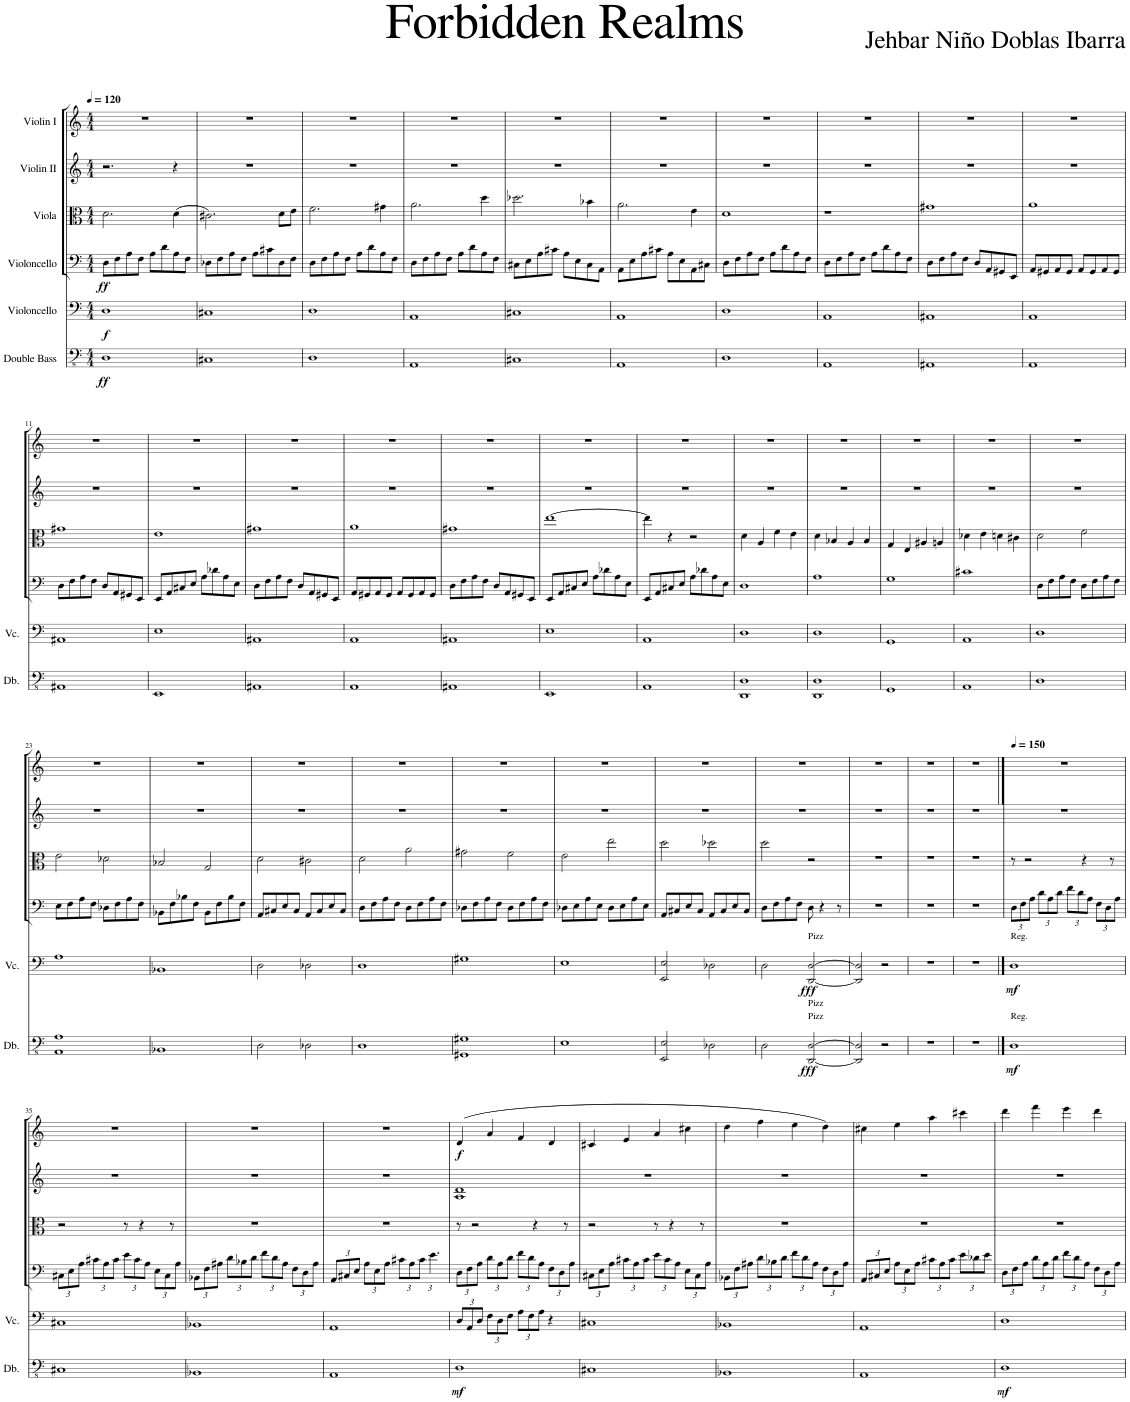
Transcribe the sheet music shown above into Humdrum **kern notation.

**kern	**dynam	**kern	**dynam	**kern	**dynam	**kern	**kern	**kern	**dynam
*part6	*part6	*part5	*part5	*part4	*part4	*part3	*part2	*part1	*part1
*staff6	*staff6	*staff5	*staff5	*staff4	*staff4	*staff3	*staff2	*staff1	*staff1
*I"Double Bass	*	*I"Violoncello	*	*I"Violoncello	*	*I"Viola	*I"Violin II	*I"Violin I	*
*I'Db.	*	*I'Vc.	*	*I'Vc	*	*I'Vla	*I'Vln	*I'Vln	*
*clefFv4	*	*clefF4	*	*clefF4	*	*clefC3	*clefG2	*clefG2	*
*ITrd7c12	*	*	*	*	*	*	*	*	*
*k[]	*	*k[]	*	*k[]	*	*k[]	*k[]	*k[]	*
*M4/4	*	*M4/4	*	*M4/4	*	*M4/4	*M4/4	*M4/4	*
*MM120	*	*MM120	*	*MM120	*	*MM120	*MM120	*MM120	*
=1	=1	=1	=1	=1	=1	=1	=1	=1	=1
!	!LO:DY:b	!	!LO:DY:b	!	!LO:DY:b	!	!	!	!
1DD	ff	1D	f	8D\L	ff	2.d\	2.r	1r	.
.	.	.	.	8F\	.	.	.	.	.
.	.	.	.	8A\	.	.	.	.	.
.	.	.	.	8F\J	.	.	.	.	.
.	.	.	.	8A\L	.	.	.	.	.
.	.	.	.	8d\	.	.	.	.	.
.	.	.	.	8A\	.	(4d\	4r	.	.
.	.	.	.	8F\J	.	.	.	.	.
=2	=2	=2	=2	=2	=2	=2	=2	=2	=2
1CC#X	.	1C#X	.	8D-X\L	.	2.c#X\)	1r	1r	.
.	.	.	.	8F\	.	.	.	.	.
.	.	.	.	8A\	.	.	.	.	.
.	.	.	.	8F\J	.	.	.	.	.
.	.	.	.	8A\L	.	.	.	.	.
.	.	.	.	8c#X\	.	.	.	.	.
.	.	.	.	8D-\	.	8d\L	.	.	.
.	.	.	.	8F\J	.	8e\J	.	.	.
=3	=3	=3	=3	=3	=3	=3	=3	=3	=3
1DD	.	1D	.	8D\L	.	2.f\	1r	1r	.
.	.	.	.	8F\	.	.	.	.	.
.	.	.	.	8A\	.	.	.	.	.
.	.	.	.	8F\J	.	.	.	.	.
.	.	.	.	8A\L	.	.	.	.	.
.	.	.	.	8d\	.	.	.	.	.
.	.	.	.	8A\	.	4g#X\	.	.	.
.	.	.	.	8F\J	.	.	.	.	.
=4	=4	=4	=4	=4	=4	=4	=4	=4	=4
1AAA	.	1AA	.	8D\L	.	2.a\	1r	1r	.
.	.	.	.	8F\	.	.	.	.	.
.	.	.	.	8A\	.	.	.	.	.
.	.	.	.	8F\J	.	.	.	.	.
.	.	.	.	8A\L	.	.	.	.	.
.	.	.	.	8d\	.	.	.	.	.
.	.	.	.	8A\	.	4dd\	.	.	.
.	.	.	.	8F\J	.	.	.	.	.
=5	=5	=5	=5	=5	=5	=5	=5	=5	=5
1CC#X	.	1C#X	.	8C#X\L	.	2.dd-X\	1r	1r	.
.	.	.	.	8E\	.	.	.	.	.
.	.	.	.	8A\	.	.	.	.	.
.	.	.	.	8c#X\J	.	.	.	.	.
.	.	.	.	8A\L	.	.	.	.	.
.	.	.	.	8E\	.	.	.	.	.
.	.	.	.	8C#\	.	4b-X\	.	.	.
.	.	.	.	8AA\J	.	.	.	.	.
=6	=6	=6	=6	=6	=6	=6	=6	=6	=6
1AAA	.	1AA	.	8AA\L	.	2.a\	1r	1r	.
.	.	.	.	8E\	.	.	.	.	.
.	.	.	.	8A\	.	.	.	.	.
.	.	.	.	8c#X\J	.	.	.	.	.
.	.	.	.	8A\L	.	.	.	.	.
.	.	.	.	8E\	.	.	.	.	.
.	.	.	.	8AA\	.	4e\	.	.	.
.	.	.	.	8C#X\J	.	.	.	.	.
=7	=7	=7	=7	=7	=7	=7	=7	=7	=7
1DD	.	1D	.	8D\L	.	1d	1r	1r	.
.	.	.	.	8F\	.	.	.	.	.
.	.	.	.	8A\	.	.	.	.	.
.	.	.	.	8F\J	.	.	.	.	.
.	.	.	.	8A\L	.	.	.	.	.
.	.	.	.	8d\	.	.	.	.	.
.	.	.	.	8A\	.	.	.	.	.
.	.	.	.	8F\J	.	.	.	.	.
=8	=8	=8	=8	=8	=8	=8	=8	=8	=8
1AAA	.	1AA	.	8D\L	.	1r	1r	1r	.
.	.	.	.	8F\	.	.	.	.	.
.	.	.	.	8A\	.	.	.	.	.
.	.	.	.	8F\J	.	.	.	.	.
.	.	.	.	8A\L	.	.	.	.	.
.	.	.	.	8d\	.	.	.	.	.
.	.	.	.	8A\	.	.	.	.	.
.	.	.	.	8F\J	.	.	.	.	.
=9	=9	=9	=9	=9	=9	=9	=9	=9	=9
1AAA#X	.	1AA#X	.	8D\L	.	1g#X	1r	1r	.
.	.	.	.	8F\	.	.	.	.	.
.	.	.	.	8A\	.	.	.	.	.
.	.	.	.	8F\J	.	.	.	.	.
.	.	.	.	8D/L	.	.	.	.	.
.	.	.	.	8AA/	.	.	.	.	.
.	.	.	.	8GG#X/	.	.	.	.	.
.	.	.	.	8EE/J	.	.	.	.	.
=10	=10	=10	=10	=10	=10	=10	=10	=10	=10
1AAA	.	1AA	.	8AA/L	.	1a	1r	1r	.
.	.	.	.	8GG#X/	.	.	.	.	.
.	.	.	.	8AA/	.	.	.	.	.
.	.	.	.	8GG#/J	.	.	.	.	.
.	.	.	.	8AA/L	.	.	.	.	.
.	.	.	.	8GG#/	.	.	.	.	.
.	.	.	.	8AA/	.	.	.	.	.
.	.	.	.	8GG#/J	.	.	.	.	.
!!LO:LB:g=z
=11	=11	=11	=11	=11	=11	=11	=11	=11	=11
1AAA#X	.	1AA#X	.	8D\L	.	1g#X	1r	1r	.
.	.	.	.	8F\	.	.	.	.	.
.	.	.	.	8A\	.	.	.	.	.
.	.	.	.	8F\J	.	.	.	.	.
.	.	.	.	8D/L	.	.	.	.	.
.	.	.	.	8AA/	.	.	.	.	.
.	.	.	.	8GG#X/	.	.	.	.	.
.	.	.	.	8EE/J	.	.	.	.	.
=12	=12	=12	=12	=12	=12	=12	=12	=12	=12
1EEE	.	1E	.	8EE/L	.	1e	1r	1r	.
.	.	.	.	8AA/	.	.	.	.	.
.	.	.	.	8C#X/	.	.	.	.	.
.	.	.	.	8E/J	.	.	.	.	.
.	.	.	.	8A\L	.	.	.	.	.
.	.	.	.	8d-X\	.	.	.	.	.
.	.	.	.	8A\	.	.	.	.	.
.	.	.	.	8E\J	.	.	.	.	.
=13	=13	=13	=13	=13	=13	=13	=13	=13	=13
1AAA#X	.	1AA#X	.	8D\L	.	1g#X	1r	1r	.
.	.	.	.	8F\	.	.	.	.	.
.	.	.	.	8A\	.	.	.	.	.
.	.	.	.	8F\J	.	.	.	.	.
.	.	.	.	8D/L	.	.	.	.	.
.	.	.	.	8AA/	.	.	.	.	.
.	.	.	.	8GG#X/	.	.	.	.	.
.	.	.	.	8EE/J	.	.	.	.	.
=14	=14	=14	=14	=14	=14	=14	=14	=14	=14
1AAA	.	1AA	.	8AA/L	.	1a	1r	1r	.
.	.	.	.	8GG#X/	.	.	.	.	.
.	.	.	.	8AA/	.	.	.	.	.
.	.	.	.	8GG#/J	.	.	.	.	.
.	.	.	.	8AA/L	.	.	.	.	.
.	.	.	.	8GG#/	.	.	.	.	.
.	.	.	.	8AA/	.	.	.	.	.
.	.	.	.	8GG#/J	.	.	.	.	.
=15	=15	=15	=15	=15	=15	=15	=15	=15	=15
1AAA#X	.	1AA#X	.	8D\L	.	1g#X	1r	1r	.
.	.	.	.	8F\	.	.	.	.	.
.	.	.	.	8A\	.	.	.	.	.
.	.	.	.	8F\J	.	.	.	.	.
.	.	.	.	8D/L	.	.	.	.	.
.	.	.	.	8AA/	.	.	.	.	.
.	.	.	.	8GG#X/	.	.	.	.	.
.	.	.	.	8EE/J	.	.	.	.	.
=16	=16	=16	=16	=16	=16	=16	=16	=16	=16
1EEE	.	1E	.	8EE/L	.	[1ee	1r	1r	.
.	.	.	.	8AA/	.	.	.	.	.
.	.	.	.	8C#X/	.	.	.	.	.
.	.	.	.	8E/J	.	.	.	.	.
.	.	.	.	8A\L	.	.	.	.	.
.	.	.	.	8d-X\	.	.	.	.	.
.	.	.	.	8A\	.	.	.	.	.
.	.	.	.	8E\J	.	.	.	.	.
=17	=17	=17	=17	=17	=17	=17	=17	=17	=17
1AAA	.	1AA	.	8EE/L	.	4ee\]	1r	1r	.
.	.	.	.	8AA/	.	.	.	.	.
.	.	.	.	8C#X/	.	4r	.	.	.
.	.	.	.	8E/J	.	.	.	.	.
.	.	.	.	8A\L	.	2r	.	.	.
.	.	.	.	8d-X\	.	.	.	.	.
.	.	.	.	8A\	.	.	.	.	.
.	.	.	.	8E\J	.	.	.	.	.
=18	=18	=18	=18	=18	=18	=18	=18	=18	=18
1DDD 1DD	.	1D	.	1D	.	4d\	1r	1r	.
.	.	.	.	.	.	4A/	.	.	.
.	.	.	.	.	.	4f\	.	.	.
.	.	.	.	.	.	4e\	.	.	.
=19	=19	=19	=19	=19	=19	=19	=19	=19	=19
1DDD 1DD	.	1D	.	1A	.	4d\	1r	1r	.
.	.	.	.	.	.	4B-X/	.	.	.
.	.	.	.	.	.	4A/	.	.	.
.	.	.	.	.	.	4B-/	.	.	.
=20	=20	=20	=20	=20	=20	=20	=20	=20	=20
1GGG	.	1GG	.	1G	.	4G/	1r	1r	.
.	.	.	.	.	.	4E/	.	.	.
.	.	.	.	.	.	4A#X/	.	.	.
.	.	.	.	.	.	4An/	.	.	.
=21	=21	=21	=21	=21	=21	=21	=21	=21	=21
1AAA	.	1AA	.	1c#X	.	4d-X\	1r	1r	.
.	.	.	.	.	.	4e\	.	.	.
.	.	.	.	.	.	4dn\	.	.	.
.	.	.	.	.	.	4c#X\	.	.	.
=22	=22	=22	=22	=22	=22	=22	=22	=22	=22
1DD	.	1D	.	8D\L	.	2d\	1r	1r	.
.	.	.	.	8F\	.	.	.	.	.
.	.	.	.	8A\	.	.	.	.	.
.	.	.	.	8F\J	.	.	.	.	.
.	.	.	.	8D\L	.	2f\	.	.	.
.	.	.	.	8F\	.	.	.	.	.
.	.	.	.	8A\	.	.	.	.	.
.	.	.	.	8F\J	.	.	.	.	.
!!LO:LB:g=z
=23	=23	=23	=23	=23	=23	=23	=23	=23	=23
1AAA 1AA	.	1A	.	8E\L	.	2e\	1r	1r	.
.	.	.	.	8F\	.	.	.	.	.
.	.	.	.	8A\	.	.	.	.	.
.	.	.	.	8F\J	.	.	.	.	.
.	.	.	.	8D-X\L	.	2d-X\	.	.	.
.	.	.	.	8F\	.	.	.	.	.
.	.	.	.	8A\	.	.	.	.	.
.	.	.	.	8F\J	.	.	.	.	.
=24	=24	=24	=24	=24	=24	=24	=24	=24	=24
1BBB-X	.	1BB-X	.	8BB-X\L	.	2B-X/	1r	1r	.
.	.	.	.	8F\	.	.	.	.	.
.	.	.	.	8B-X\	.	.	.	.	.
.	.	.	.	8F\J	.	.	.	.	.
.	.	.	.	8BB-\L	.	2G/	.	.	.
.	.	.	.	8F\	.	.	.	.	.
.	.	.	.	8B-\	.	.	.	.	.
.	.	.	.	8F\J	.	.	.	.	.
=25	=25	=25	=25	=25	=25	=25	=25	=25	=25
2DD\	.	2D\	.	8AA/L	.	2d\	1r	1r	.
.	.	.	.	8C#X/	.	.	.	.	.
.	.	.	.	8E/	.	.	.	.	.
.	.	.	.	8C#/J	.	.	.	.	.
2DD-X\	.	2D-X\	.	8AA/L	.	2c#X\	.	.	.
.	.	.	.	8C#/	.	.	.	.	.
.	.	.	.	8E/	.	.	.	.	.
.	.	.	.	8C#/J	.	.	.	.	.
=26	=26	=26	=26	=26	=26	=26	=26	=26	=26
1DD	.	1D	.	8D\L	.	2d\	1r	1r	.
.	.	.	.	8F\	.	.	.	.	.
.	.	.	.	8A\	.	.	.	.	.
.	.	.	.	8F\J	.	.	.	.	.
.	.	.	.	8D\L	.	2a\	.	.	.
.	.	.	.	8F\	.	.	.	.	.
.	.	.	.	8A\	.	.	.	.	.
.	.	.	.	8F\J	.	.	.	.	.
=27	=27	=27	=27	=27	=27	=27	=27	=27	=27
1GGG#X 1GG#X	.	1G#X	.	8D-X\L	.	2g#X\	1r	1r	.
.	.	.	.	8F\	.	.	.	.	.
.	.	.	.	8A\	.	.	.	.	.
.	.	.	.	8F\J	.	.	.	.	.
.	.	.	.	8D-\L	.	2f\	.	.	.
.	.	.	.	8F\	.	.	.	.	.
.	.	.	.	8A\	.	.	.	.	.
.	.	.	.	8F\J	.	.	.	.	.
=28	=28	=28	=28	=28	=28	=28	=28	=28	=28
1EE	.	1E	.	8D-X\L	.	2e\	1r	1r	.
.	.	.	.	8E\	.	.	.	.	.
.	.	.	.	8A\	.	.	.	.	.
.	.	.	.	8E\J	.	.	.	.	.
.	.	.	.	8D-\L	.	2ee\	.	.	.
.	.	.	.	8E\	.	.	.	.	.
.	.	.	.	8A\	.	.	.	.	.
.	.	.	.	8E\J	.	.	.	.	.
=29	=29	=29	=29	=29	=29	=29	=29	=29	=29
2EEE/ 2EE/	.	2EE/ 2E/	.	8AA/L	.	2dd\	1r	1r	.
.	.	.	.	8C#X/	.	.	.	.	.
.	.	.	.	8E/	.	.	.	.	.
.	.	.	.	8C#/J	.	.	.	.	.
2DD-X\	.	2D-X\	.	8AA/L	.	2dd-X\	.	.	.
.	.	.	.	8C#/	.	.	.	.	.
.	.	.	.	8E/	.	.	.	.	.
.	.	.	.	8C#/J	.	.	.	.	.
=30	=30	=30	=30	=30	=30	=30	=30	=30	=30
2DD\	.	2D\	.	8D\L	.	2dd\	1r	1r	.
.	.	.	.	8F\	.	.	.	.	.
.	.	.	.	8A\	.	.	.	.	.
.	.	.	.	8F\J	.	.	.	.	.
!	!	!LO:TX:a:t=Pizz	!	!	!	!	!	!	!
!LO:TX:a:t=Pizz	!	!	!	!	!	!	!	!	!
!LO:TX:a:t=Pizz	!	!	!	!	!	!	!	!	!
!	!LO:DY:b	!	!LO:DY:b	!	!	!	!	!	!
[2DDD/ [2DD/	fff	[2DD/ [2D/	fff	8D\	.	2r	.	.	.
.	.	.	.	4r	.	.	.	.	.
.	.	.	.	8r	.	.	.	.	.
=31	=31	=31	=31	=31	=31	=31	=31	=31	=31
2DDD/] 2DD/]	.	2DD/] 2D/]	.	1r	.	1r	1r	1r	.
2r	.	2r	.	.	.	.	.	.	.
=32	=32	=32	=32	=32	=32	=32	=32	=32	=32
1r	.	1r	.	1r	.	1r	1r	1r	.
=33	=33	=33	=33	=33	=33	=33	=33	=33	=33
1r	.	1r	.	1r	.	1r	1r	1r	.
==34	==34	==34	==34	==34	==34	==34	==34	==34	==34
*	*	*	*	*Xbrackettup	*	*	*	*	*
*	*	*	*	*	*	*	*	*MM150	*
!	!	!LO:TX:a:t=Reg.	!	!	!	!	!	!	!
!LO:TX:a:t=Reg.	!	!	!	!	!	!	!	!	!
!	!LO:DY:b	!	!LO:DY:b	!	!	!	!	!	!
1DD	mf	1D	mf	12D\L	.	8r	1r	1r	.
.	.	.	.	12F\	.	.	.	.	.
.	.	.	.	.	.	2r	.	.	.
.	.	.	.	12A\J	.	.	.	.	.
.	.	.	.	12d\L	.	.	.	.	.
.	.	.	.	12A\	.	.	.	.	.
.	.	.	.	12d\J	.	.	.	.	.
.	.	.	.	12f\L	.	.	.	.	.
.	.	.	.	12d\	.	.	.	.	.
.	.	.	.	.	.	4r	.	.	.
.	.	.	.	12A\J	.	.	.	.	.
.	.	.	.	12F\L	.	.	.	.	.
.	.	.	.	12D\	.	.	.	.	.
.	.	.	.	.	.	8r	.	.	.
.	.	.	.	12A\J	.	.	.	.	.
!!LO:LB:g=z
=35	=35	=35	=35	=35	=35	=35	=35	=35	=35
1CC#X	.	1C#X	.	12C#X\L	.	2r	1r	1r	.
.	.	.	.	12E\	.	.	.	.	.
.	.	.	.	12A\J	.	.	.	.	.
.	.	.	.	12c#X\L	.	.	.	.	.
.	.	.	.	12A\	.	.	.	.	.
.	.	.	.	12c#\J	.	.	.	.	.
.	.	.	.	12e\L	.	8r	.	.	.
.	.	.	.	12c#\	.	.	.	.	.
.	.	.	.	.	.	4r	.	.	.
.	.	.	.	12A\J	.	.	.	.	.
.	.	.	.	12E\L	.	.	.	.	.
.	.	.	.	12C#\	.	.	.	.	.
.	.	.	.	.	.	8r	.	.	.
.	.	.	.	12A\J	.	.	.	.	.
=36	=36	=36	=36	=36	=36	=36	=36	=36	=36
1BBB-X	.	1BB-X	.	12BB-X\L	.	1r	1r	1r	.
.	.	.	.	12F\	.	.	.	.	.
.	.	.	.	12A#X\J	.	.	.	.	.
.	.	.	.	12d\L	.	.	.	.	.
.	.	.	.	12B-X\	.	.	.	.	.
.	.	.	.	12d\J	.	.	.	.	.
.	.	.	.	12f\L	.	.	.	.	.
.	.	.	.	12d\	.	.	.	.	.
.	.	.	.	12A#\J	.	.	.	.	.
.	.	.	.	12F\L	.	.	.	.	.
.	.	.	.	12D\	.	.	.	.	.
.	.	.	.	12A#\J	.	.	.	.	.
=37	=37	=37	=37	=37	=37	=37	=37	=37	=37
1AAA	.	1AA	.	12AA/L	.	1r	1r	1r	.
.	.	.	.	12C#X/	.	.	.	.	.
.	.	.	.	12E/J	.	.	.	.	.
.	.	.	.	12A\L	.	.	.	.	.
.	.	.	.	12E\	.	.	.	.	.
.	.	.	.	12A\J	.	.	.	.	.
.	.	.	.	12c#X\L	.	.	.	.	.
.	.	.	.	12A\	.	.	.	.	.
.	.	.	.	12c#\J	.	.	.	.	.
.	.	.	.	6.e\	.	.	.	.	.
=38	=38	=38	=38	=38	=38	=38	=38	=38	=38
*	*	*Xbrackettup	*	*	*	*	*	*	*
!	!LO:DY:b	!	!	!	!	!	!	!	!LO:DY:b
1DD	mf	12D/L	.	12D\L	.	8r	1A 1d	(4d/	f
.	.	12AA/	.	12F\	.	.	.	.	.
.	.	.	.	.	.	2r	.	.	.
.	.	12D/J	.	12A\J	.	.	.	.	.
.	.	12F\L	.	12d\L	.	.	.	4a/	.
.	.	12D\	.	12A\	.	.	.	.	.
.	.	12F\J	.	12d\J	.	.	.	.	.
.	.	12A\L	.	12f\L	.	.	.	4f/	.
.	.	12F\	.	12d\	.	.	.	.	.
.	.	.	.	.	.	4r	.	.	.
.	.	12A\J	.	12A\J	.	.	.	.	.
.	.	4r	.	12F\L	.	.	.	4d/	.
.	.	.	.	12D\	.	.	.	.	.
.	.	.	.	.	.	8r	.	.	.
.	.	.	.	12A\J	.	.	.	.	.
=39	=39	=39	=39	=39	=39	=39	=39	=39	=39
1CC#X	.	1C#X	.	12C#X\L	.	2r	1r	4c#X/	.
.	.	.	.	12E\	.	.	.	.	.
.	.	.	.	12A\J	.	.	.	.	.
.	.	.	.	12c#X\L	.	.	.	4e/	.
.	.	.	.	12A\	.	.	.	.	.
.	.	.	.	12c#\J	.	.	.	.	.
.	.	.	.	12e\L	.	8r	.	4a/	.
.	.	.	.	12c#\	.	.	.	.	.
.	.	.	.	.	.	4r	.	.	.
.	.	.	.	12A\J	.	.	.	.	.
.	.	.	.	12E\L	.	.	.	4cc#X\	.
.	.	.	.	12C#\	.	.	.	.	.
.	.	.	.	.	.	8r	.	.	.
.	.	.	.	12A\J	.	.	.	.	.
=40	=40	=40	=40	=40	=40	=40	=40	=40	=40
1BBB-X	.	1BB-X	.	12BB-X\L	.	1r	1r	4dd\	.
.	.	.	.	12F\	.	.	.	.	.
.	.	.	.	12A#X\J	.	.	.	.	.
.	.	.	.	12d\L	.	.	.	4ff\	.
.	.	.	.	12B-X\	.	.	.	.	.
.	.	.	.	12d\J	.	.	.	.	.
.	.	.	.	12f\L	.	.	.	4ee\	.
.	.	.	.	12d\	.	.	.	.	.
.	.	.	.	12A#\J	.	.	.	.	.
.	.	.	.	12F\L	.	.	.	4dd\)	.
.	.	.	.	12D\	.	.	.	.	.
.	.	.	.	12A#\J	.	.	.	.	.
=41	=41	=41	=41	=41	=41	=41	=41	=41	=41
1AAA	.	1AA	.	12AA/L	.	1r	1r	4cc#X\	.
.	.	.	.	12C#X/	.	.	.	.	.
.	.	.	.	12E/J	.	.	.	.	.
.	.	.	.	12A\L	.	.	.	4ee\	.
.	.	.	.	12E\	.	.	.	.	.
.	.	.	.	12A\J	.	.	.	.	.
.	.	.	.	12c#X\L	.	.	.	4aa\	.
.	.	.	.	12A\	.	.	.	.	.
.	.	.	.	12c#\J	.	.	.	.	.
.	.	.	.	12e\L	.	.	.	4ccc#X\	.
.	.	.	.	12d-X\	.	.	.	.	.
.	.	.	.	12e\J	.	.	.	.	.
=42	=42	=42	=42	=42	=42	=42	=42	=42	=42
!	!LO:DY:b	!	!	!	!	!	!	!	!
1DD	mf	1D	.	12D\L	.	1r	1r	4ddd\	.
.	.	.	.	12F\	.	.	.	.	.
.	.	.	.	12A\J	.	.	.	.	.
.	.	.	.	12d\L	.	.	.	4fff\	.
.	.	.	.	12A\	.	.	.	.	.
.	.	.	.	12d\J	.	.	.	.	.
.	.	.	.	12f\L	.	.	.	4eee\	.
.	.	.	.	12d\	.	.	.	.	.
.	.	.	.	12A\J	.	.	.	.	.
.	.	.	.	12F\L	.	.	.	4ddd\	.
.	.	.	.	12D\	.	.	.	.	.
.	.	.	.	12A\J	.	.	.	.	.
=	=	=	=	=	=	=	=	=	=
*-	*-	*-	*-	*-	*-	*-	*-	*-	*-
